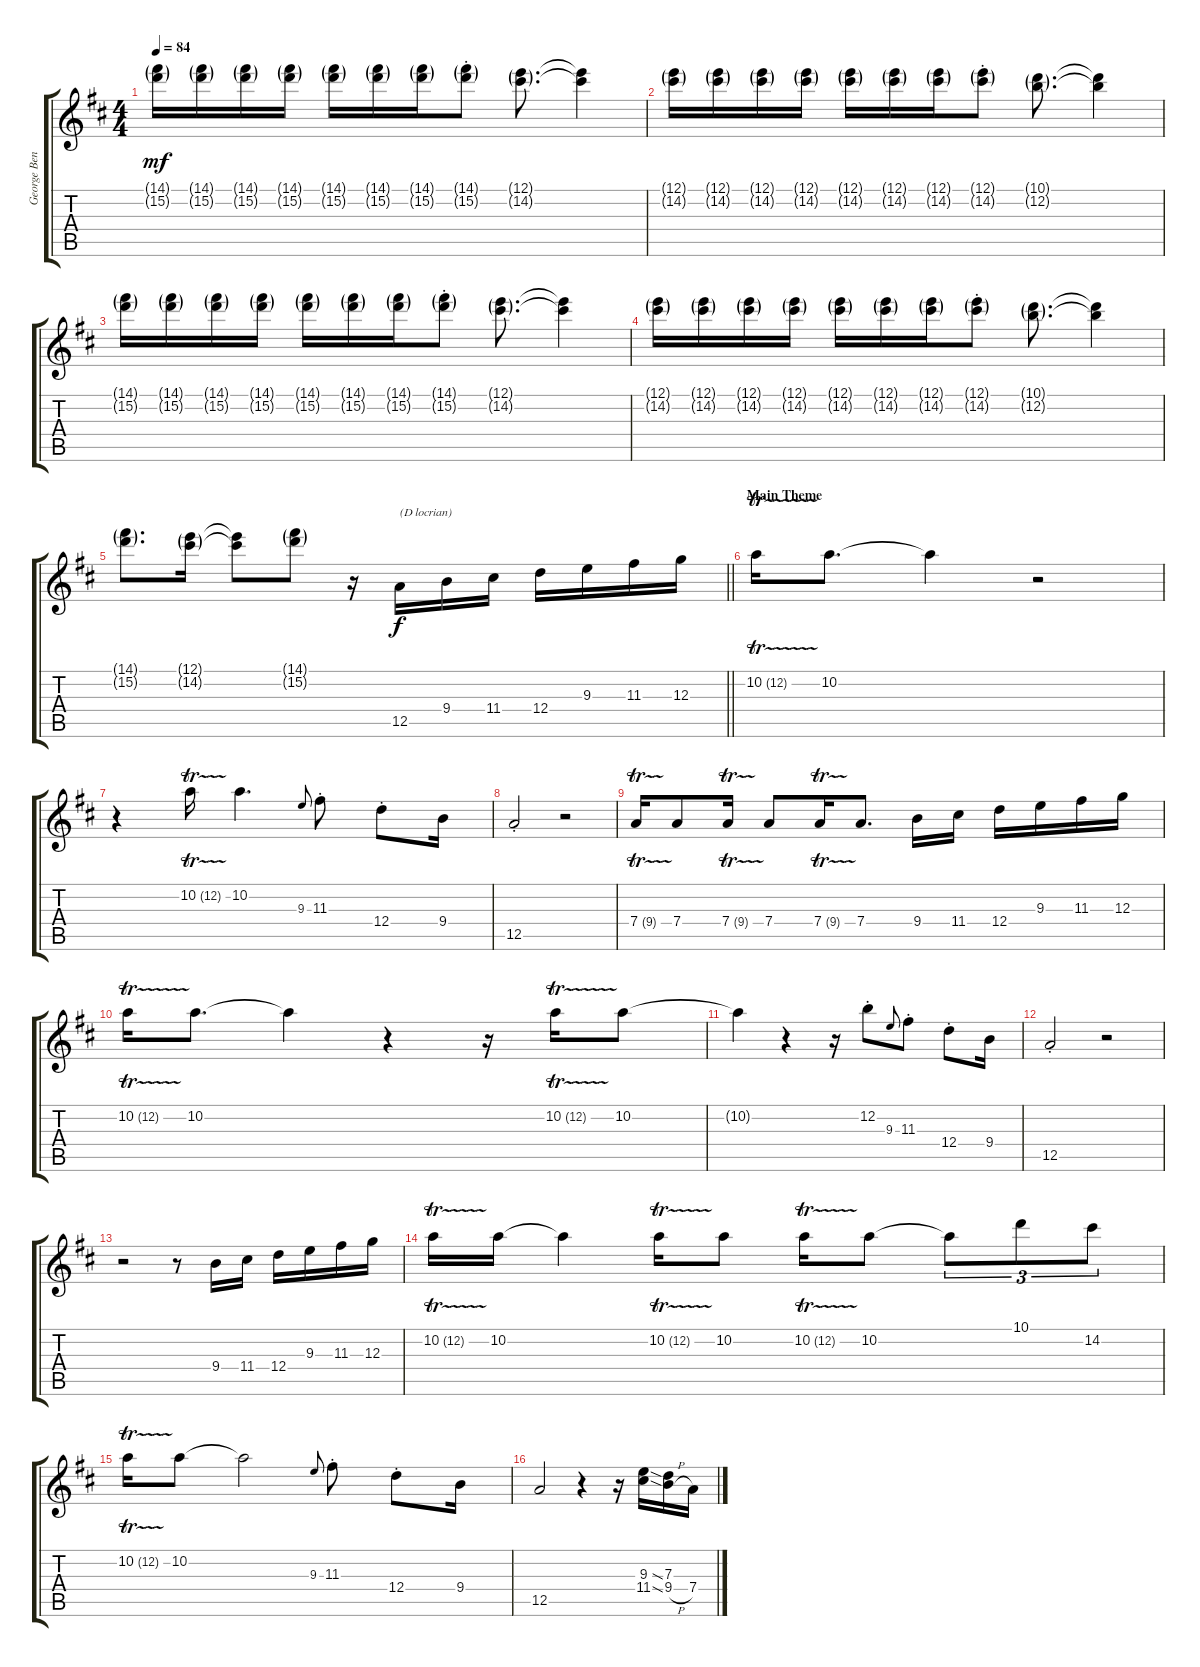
\track ("George Benson" "George Ben") {instrument electricguitarjazz}
\staff {score tabs}
\tuning (E4 B3 G3 D3 A2 E2) {hide}
\ts (4 4)
\tempo 84
\clef g2
\ks d
(14.1{g} 15.2{g}).16{dy mf} (14.1{g} 15.2{g}).16 (14.1{g} 15.2{g}).16 (14.1{g} 15.2{g}).16 (14.1{g} 15.2{g}).16 (14.1{g} 15.2{g}).16 (14.1{g} 15.2{g}).16 (14.1{g st} 15.2{g st}).8 (12.1{g} 14.2{g}).8{d} (12.1{t} 14.2{t}).4 |
(12.1{g} 14.2{g}).16 (12.1{g} 14.2{g}).16 (12.1{g} 14.2{g}).16 (12.1{g} 14.2{g}).16 (12.1{g} 14.2{g}).16 (12.1{g} 14.2{g}).16 (12.1{g} 14.2{g}).16 (12.1{g st} 14.2{g st}).8 (10.1{g} 12.2{g}).8{d} (10.1{t} 12.2{t}).4 |
(14.1{g} 15.2{g}).16 (14.1{g} 15.2{g}).16 (14.1{g} 15.2{g}).16 (14.1{g} 15.2{g}).16 (14.1{g} 15.2{g}).16 (14.1{g} 15.2{g}).16 (14.1{g} 15.2{g}).16 (14.1{g st} 15.2{g st}).8 (12.1{g} 14.2{g}).8{d} (12.1{t} 14.2{t}).4 |
(12.1{g} 14.2{g}).16 (12.1{g} 14.2{g}).16 (12.1{g} 14.2{g}).16 (12.1{g} 14.2{g}).16 (12.1{g} 14.2{g}).16 (12.1{g} 14.2{g}).16 (12.1{g} 14.2{g}).16 (12.1{g st} 14.2{g st}).8 (10.1{g} 12.2{g}).8{d} (10.1{t} 12.2{t}).4 |
\barLineRight lightlight
(14.1{g} 15.2{g}).8{d} (12.1{g} 14.2{g}).16 (12.1{t} 14.2{t}).8 (14.1{g} 15.2{g}).8 r.16 12.5.16{txt "(D locrian)" dy f} 9.4.16 11.4.16 12.4.16 9.3.16 11.3.16 12.3.16 |
\section ("" "Main Theme")
10.2{tr (12 32)}.16 10.2.8{d} 10.2{t}.4 r.2 |
r.4 10.2{tr (12 32)}.16 10.2.4{d} 9.3.8{gr onbeat} 11.3{st}.8 12.4{st}.8 9.4.16 |
12.5{st}.2 r.2 |
7.4{tr (9 32)}.16 7.4.8 7.4{tr (9 32)}.16 7.4.8 7.4{tr (9 32)}.16 7.4.8{d} 9.4.16 11.4.16 12.4.16 9.3.16 11.3.16 12.3.16 |
10.2{tr (12 32)}.16 10.2.8{d} 10.2{t}.4 r.4 r.16 10.2{tr (12 32)}.16 10.2.8 |
10.2{t}.4 r.4 r.16 12.2{st}.8 9.3.8{gr onbeat} 11.3{st}.8 12.4{st}.8 9.4.16 |
12.5{st}.2 r.2 |
r.2 r.8 9.4.16 11.4.16 12.4.16 9.3.16 11.3.16 12.3.16 |
10.2{tr (12 32)}.16 10.2.16 10.2{t}.4 10.2{tr (12 32)}.16 10.2.8 10.2{tr (12 32)}.16 10.2.8 10.2{t}.8{tu (3 2)} 10.1.8{tu (3 2)} 14.2.8{tu (3 2)} |
10.2{tr (12 32)}.16 10.2.8 10.2{t}.2 9.3.8{gr onbeat} 11.3{st}.8 12.4{st}.8 9.4.16 |
12.5.2 r.4 r.16 (9.3{ss} 11.4{ss}).16 (7.3 9.4{h}).16 7.4.16
